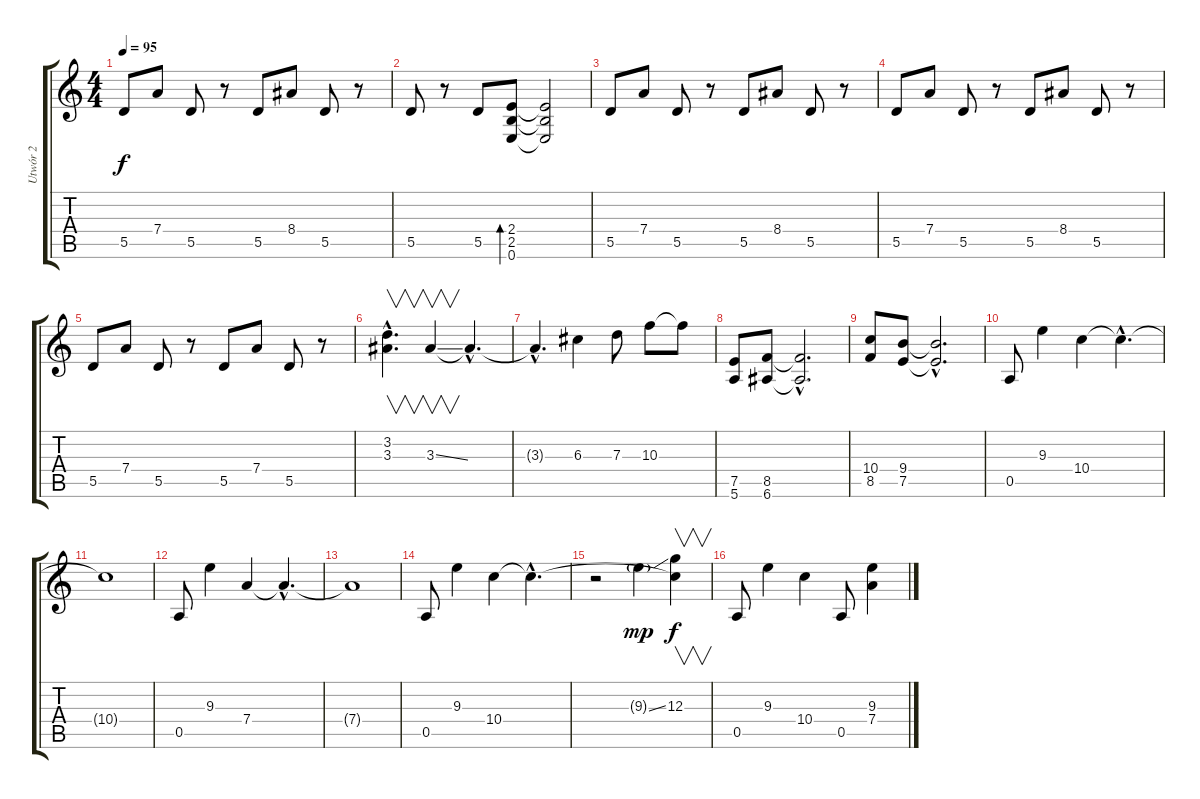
\track ("Utwór 2" "Utwór 2") {instrument distortionguitar}
\staff {score tabs}
\tuning (E4 B3 G3 D3 A2 E2) {hide}
\ts (4 4)
\tempo 95
\clef g2
\ks c
5.5.8{dy f} 7.4.8 5.5.8 r.8 5.5.8 8.4.8 5.5.8 r.8 |
5.5.8 r.8 5.5.8 (2.4 2.5 0.6).8{bd 480} (2.4{t} 2.5{t} 0.6{t}).2 |
5.5.8 7.4.8 5.5.8 r.8 5.5.8 8.4.8 5.5.8 r.8 |
5.5.8 7.4.8 5.5.8 r.8 5.5.8 8.4.8 5.5.8 r.8 |
5.5.8 7.4.8 5.5.8 r.8 5.5.8 7.4.8 5.5.8 r.8 |
(3.2{hac} 3.3{hac}).4{v d volume 15 instrument distortionguitar} 3.3{ss}.4{v} 3.3{hac t}.4{d} |
3.3{hac t}.4{d} 6.3.4 7.3.8 10.3.8 10.3{t}.8 |
(7.5 5.6).8 (8.5 6.6).8 (8.5{hac t} 6.6{hac t}).2{d} |
(10.4 8.5).8 (9.4 7.5).8 (9.4{hac t} 7.5{hac t}).2{d} |
0.5.8 9.3.4 10.4.4 10.4{hac t}.4{d} |
10.4{t}.1 |
0.5.8 9.3.4 7.4.4 7.4{hac t}.4{d} |
7.4{t}.1 |
0.5.8 9.3.4 10.4.4 10.4{hac t}.4{d} |
r.2 9.3{ss g}.4{dy mp} (12.3 10.4{t}).4{v dy f} |
0.5.8 9.3.4 10.4.4 0.5.8 (9.3 7.4).4
